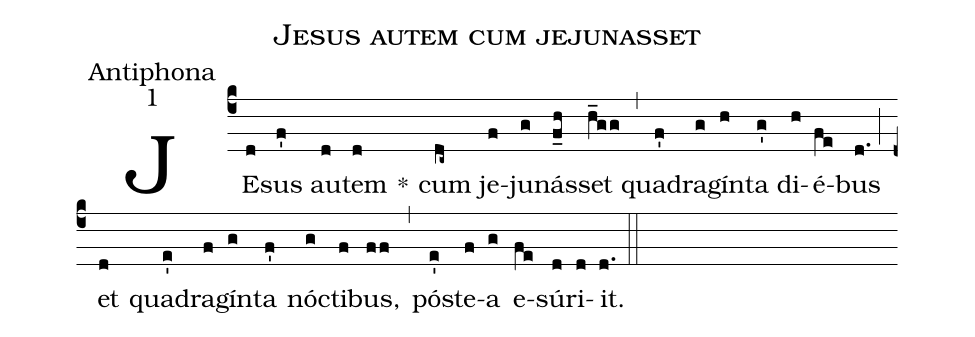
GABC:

name:Jesus autem cum jejunasset;
office-part:Antiphona;
mode:1;
%%
(c4) JE(d)sus(f') au(d)tem(d) *() cum(dc~) je(f)ju(g)nás(f_h)set(h_gg) (,) qua(f')dra(g)gín(h)ta(g') di(h)é(fe)bus(d.) (;) et(d) qua(e')dra(f)gín(g)ta(f') nó(g)cti(f)bus,(ff) (,) pó(e')ste(f)a(g) e(fe)sú(d)ri(d)it.(d.) (::)
